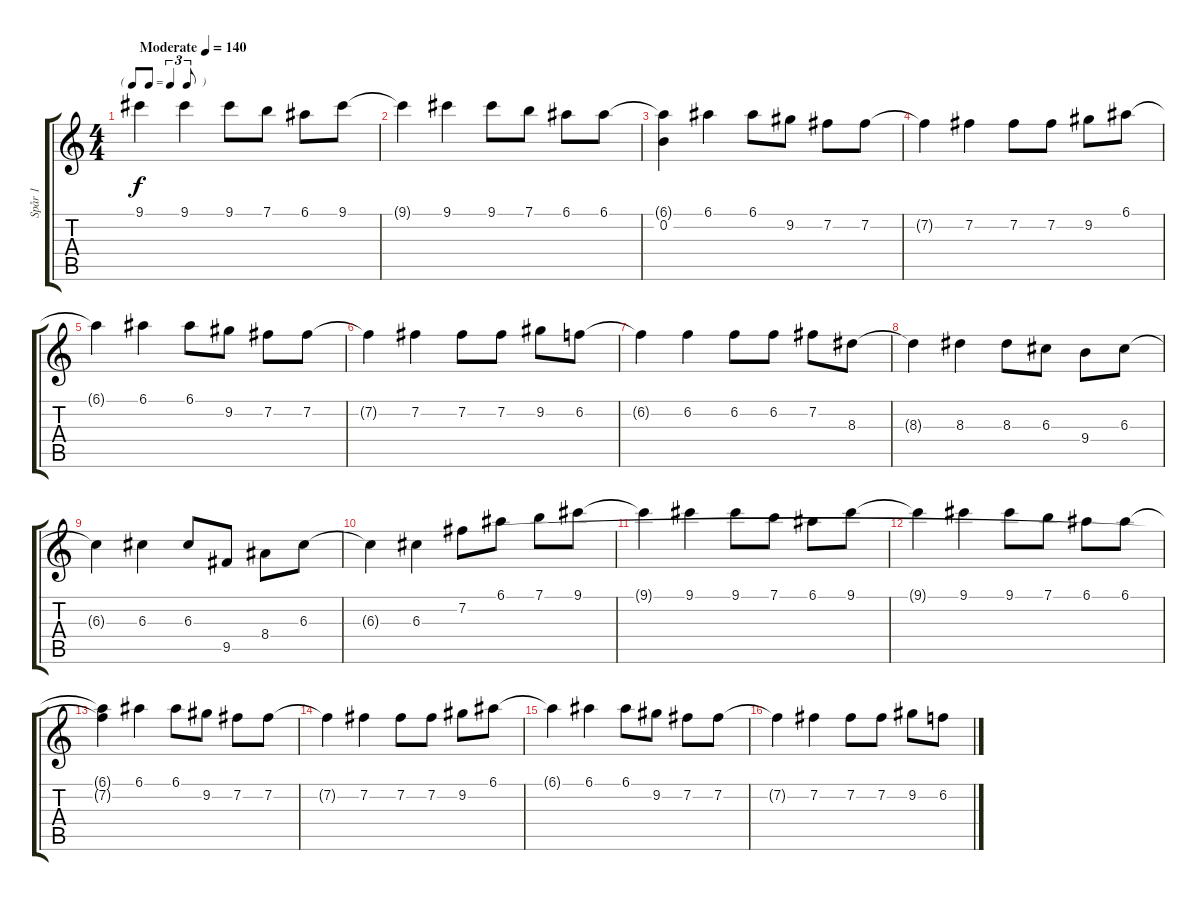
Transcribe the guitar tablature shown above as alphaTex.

\track ("Spår 1" "Spår 1") {instrument acousticguitarsteel}
\staff {score tabs}
\tuning (E4 B3 G3 D3 A2 E2) {hide}
\ts (4 4)
\tf triplet8th
\tempo (140 "Moderate")
\clef g2
\ks c
9.1.4{dy f instrument acousticguitarsteel} 9.1.4 9.1.8 7.1.8 6.1.8 9.1.8 |
9.1{t}.4 9.1.4 9.1.8 7.1.8 6.1.8 6.1.8 |
(6.1{t} 0.2).4 6.1.4 6.1.8 9.2.8 7.2.8 7.2.8 |
7.2{t}.4 7.2.4 7.2.8 7.2.8 9.2.8 6.1.8 |
6.1{t}.4 6.1.4 6.1.8 9.2.8 7.2.8 7.2.8 |
7.2{t}.4 7.2.4 7.2.8 7.2.8 9.2.8 6.2.8 |
6.2{t}.4 6.2.4 6.2.8 6.2.8 7.2.8 8.3.8 |
8.3{t}.4 8.3.4 8.3.8 6.3.8 9.4.8 6.3.8 |
6.3{t}.4 6.3.4 6.3.8 9.5.8 8.4.8 6.3.8 |
6.3{t}.4 6.3.4 7.2.8 6.1.8 7.1.8 9.1.8 |
9.1{t}.4 9.1.4 9.1.8 7.1.8 6.1.8 9.1.8 |
9.1{t}.4 9.1.4 9.1.8 7.1.8 6.1.8 6.1.8 |
(6.1{t} 7.2{t}).4 6.1.4 6.1.8 9.2.8 7.2.8 7.2.8 |
7.2{t}.4 7.2.4 7.2.8 7.2.8 9.2.8 6.1.8 |
6.1{t}.4 6.1.4 6.1.8 9.2.8 7.2.8 7.2.8 |
7.2{t}.4 7.2.4 7.2.8 7.2.8 9.2.8 6.2.8
